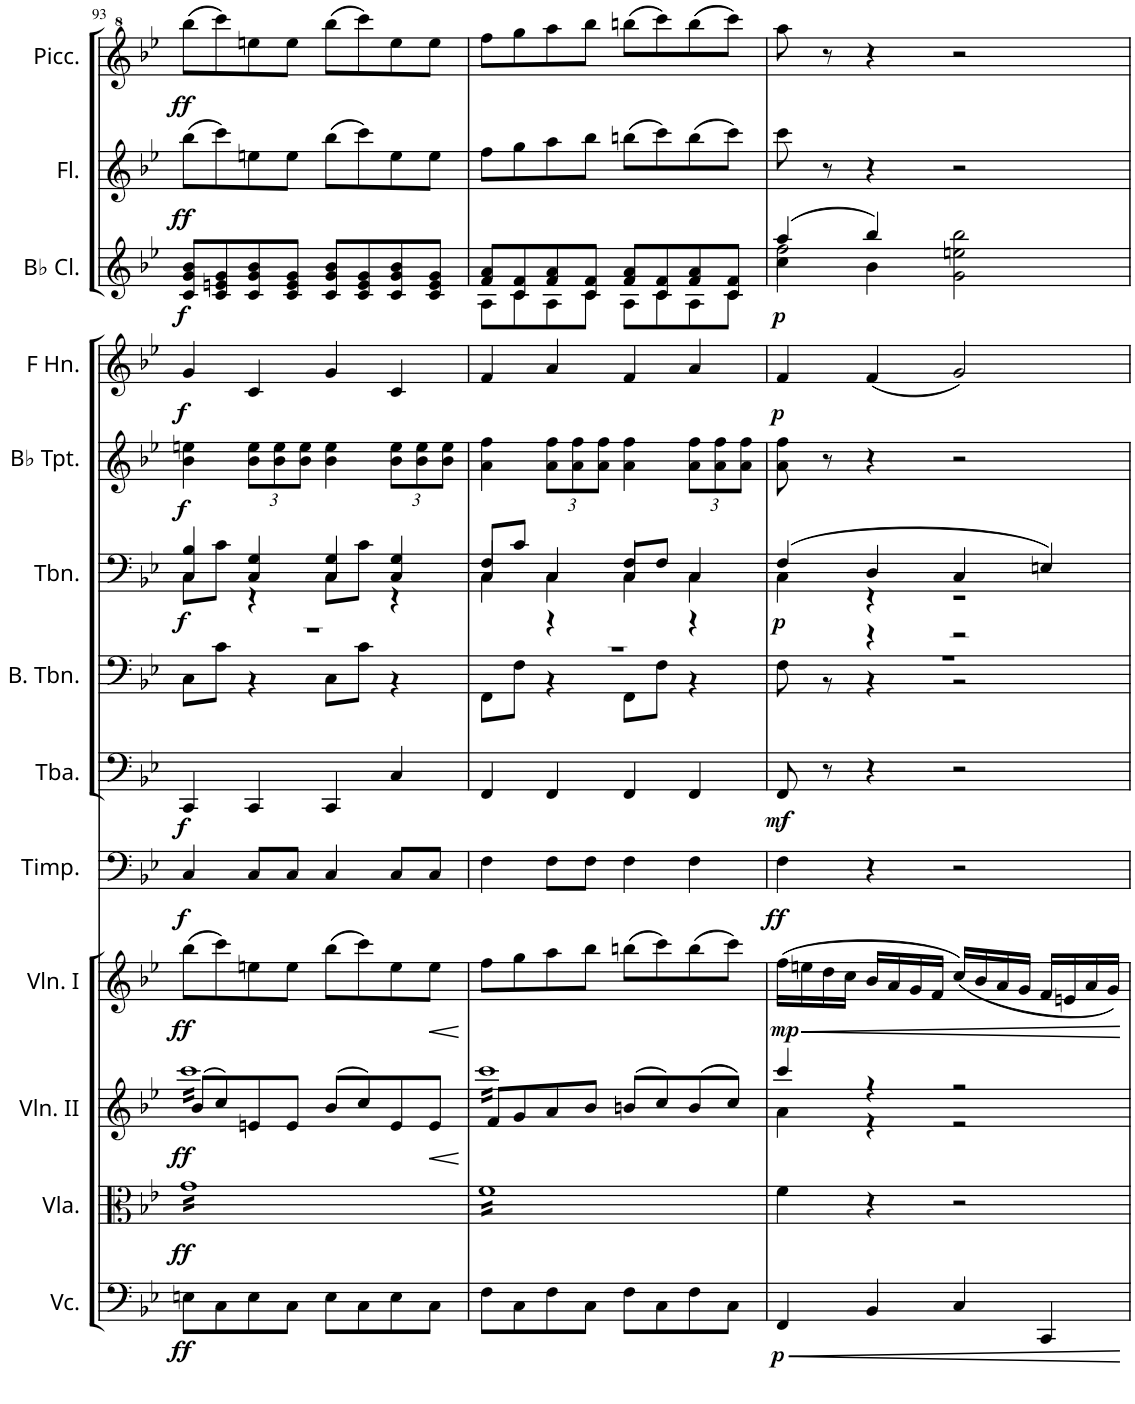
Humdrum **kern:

**kern	**dynam	**kern	**dynam	**kern	**dynam	**kern	**dynam	**kern	**dynam	**kern	**dynam	**kern	**kern	**dynam	**kern	**dynam	**kern	**dynam	**kern	**dynam	**kern	**dynam	**kern	**dynam	**kern	**dynam
*part14	*part14	*part13	*part13	*part12	*part12	*part11	*part11	*part10	*part10	*part9	*part9	*part8	*part7	*part7	*part6	*part6	*part5	*part5	*part4	*part4	*part3	*part3	*part2	*part2	*part1	*part1
*staff14	*staff14	*staff13	*staff13	*staff12	*staff12	*staff11	*staff11	*staff10	*staff10	*staff9	*staff9	*staff8	*staff7	*staff7	*staff6	*staff6	*staff5	*staff5	*staff4	*staff4	*staff3	*staff3	*staff2	*staff2	*staff1	*staff1
*I"Violoncello	*	*I"Viola	*	*I"Violin II	*	*I"Violin I	*	*I"Timpani	*	*I"Tuba	*	*I"Bass Trombone	*I"Trombone	*	*I"Bb Trumpet	*	*I"Horn in F	*	*I"Bassoon	*	*I"Bb Clarinet	*	*I"Flute	*	*I"Piccolo	*
*I'Vc.	*	*I'Vla.	*	*I'Vln. II	*	*I'Vln. I	*	*I'Timp.	*	*I'Tba.	*	*I'B. Tbn.	*I'Tbn.	*	*I'Bb Tpt.	*	*	*	*I'Bsn.	*	*I'Bb Cl.	*	*I'Fl.	*	*I'Picc.	*
!!LO:PB:g=z
*clefF4	*	*clefC3	*	*clefG2	*	*clefG2	*	*clefF4	*	*clefF4	*	*clefF4	*clefF4	*	*clefG2	*	*clefG2	*	*clefF4	*	*clefG2	*	*clefG2	*	*clefG^2	*
*	*	*	*	*	*	*	*	*	*	*	*	*	*	*	*ITrd1c2	*	*ITrd4c7	*	*	*	*ITrd1c2	*	*	*	*ITrd-7c-12	*
*k[b-e-]	*	*k[b-e-]	*	*k[b-e-]	*	*k[b-e-]	*	*k[b-e-]	*	*k[b-e-]	*	*k[b-e-]	*k[b-e-]	*	*k[b-e-]	*	*k[b-e-]	*	*k[b-e-]	*	*k[b-e-]	*	*k[b-e-]	*	*k[b-e-]	*
*M4/4	*	*M4/4	*	*M4/4	*	*M4/4	*	*M4/4	*	*M4/4	*	*M4/4	*M4/4	*	*M4/4	*	*M4/4	*	*M4/4	*	*M4/4	*	*M4/4	*	*M4/4	*
=93	=93	=93	=93	=93	=93	=93	=93	=93	=93	=93	=93	=93	=93	=93	=93	=93	=93	=93	=93	=93	=93	=93	=93	=93	=93	=93
*	*	*	*	*^	*	*	*	*	*	*	*	*^	*^	*	*	*	*	*	*	*	*	*	*	*	*	*
!	!LO:DY:b	!	!LO:DY:b	!	!	!LO:DY:b	!	!LO:DY:b	!	!LO:DY:b	!	!LO:DY:b	!	!	!	!	!LO:DY:b	!	!LO:DY:b	!	!LO:DY:b	!	!LO:DY:b	!	!LO:DY:b	!	!LO:DY:b	!	!LO:DY:b
*	*	*tremolo	*	*	*	*	*	*	*	*	*	*	*	*	*	*	*	*	*	*	*	*	*	*	*	*	*	*	*
*	*	*	*	*tremolo	*	*	*	*	*	*	*	*	*	*	*	*	*	*	*	*	*	*	*	*	*	*	*	*	*
8En\L	ff	16gLL	ff	(8b-/L	16cccLL	ff	(8bb-\L	ff	4C/	f	4CC/	f	1r	8C\L	4C/ 4B-/	8C\L	f	4b-\ 4een\	f	4g/	f	4G	ff	8c/ 8g/ 8b-/L	f	(8bb-\L	ff	(8bbb-\L	ff
.	.	16g	.	.	16ccc	.	.	.	.	.	.	.	.	.	.	.	.	.	.	.	.	.	.	.	.	.	.	.	.
8C\	.	16g	.	8cc/)	16ccc	.	8ccc\)	.	.	.	.	.	.	8c\J	.	8c\J	.	.	.	.	.	.	.	8c/ 8en/ 8g/	.	8ccc\)	.	8cccc\)	.
.	.	16g	.	.	16ccc	.	.	.	.	.	.	.	.	.	.	.	.	.	.	.	.	.	.	.	.	.	.	.	.
*	*	*	*	*	*	*	*	*	*	*	*	*	*	*	*	*	*	*Xbrackettup	*	*	*	*	*	*	*	*	*	*	*
8E\	.	16g	.	8en/	16ccc	.	8een\	.	8C/L	.	4CC/	.	.	4r	4C/ 4G/	4r	.	12b-\ 12ee\L	.	4c/	.	8En\L	.	8c/ 8g/ 8b-/	.	8een\	.	8eeen\	.
.	.	16g	.	.	16ccc	.	.	.	.	.	.	.	.	.	.	.	.	.	.	.	.	.	.	.	.	.	.	.	.
.	.	.	.	.	.	.	.	.	.	.	.	.	.	.	.	.	.	12b-\ 12ee\	.	.	.	.	.	.	.	.	.	.	.
8C\J	.	16g	.	8e/J	16ccc	.	8ee\J	.	8C/J	.	.	.	.	.	.	.	.	.	.	.	.	8C\J	.	8c/ 8e/ 8g/J	.	8ee\J	.	8eee\J	.
.	.	.	.	.	.	.	.	.	.	.	.	.	.	.	.	.	.	12b-\ 12ee\J	.	.	.	.	.	.	.	.	.	.	.
.	.	16g	.	.	16ccc	.	.	.	.	.	.	.	.	.	.	.	.	.	.	.	.	.	.	.	.	.	.	.	.
8E\L	.	16g	.	(8b-/L	16ccc	.	(8bb-\L	.	4C/	.	4CC/	.	.	8C\L	4C/ 4G/	8C\L	.	4b-\ 4ee\	.	4g/	.	4G	.	8c/ 8g/ 8b-/L	.	(8bb-\L	.	(8bbb-\L	.
.	.	16g	.	.	16ccc	.	.	.	.	.	.	.	.	.	.	.	.	.	.	.	.	.	.	.	.	.	.	.	.
8C\	.	16g	.	8cc/)	16ccc	.	8ccc\)	.	.	.	.	.	.	8c\J	.	8c\J	.	.	.	.	.	.	.	8c/ 8e/ 8g/	.	8ccc\)	.	8cccc\)	.
.	.	16g	.	.	16ccc	.	.	.	.	.	.	.	.	.	.	.	.	.	.	.	.	.	.	.	.	.	.	.	.
8E\	.	16g	.	8e/	16ccc	.	8ee\	.	8C/L	.	4C/	.	.	4r	4C/ 4G/	4r	.	12b-\ 12ee\L	.	4c/	.	8E\L	.	8c/ 8g/ 8b-/	.	8ee\	.	8eee\	.
.	.	16g	.	.	16ccc	.	.	.	.	.	.	.	.	.	.	.	.	.	.	.	.	.	.	.	.	.	.	.	.
.	.	.	.	.	.	.	.	.	.	.	.	.	.	.	.	.	.	12b-\ 12ee\	.	.	.	.	.	.	.	.	.	.	.
!	!	!	!	!	!	!	!	!LO:HP:b	!	!	!	!	!	!	!	!	!	!	!	!	!	!	!	!	!	!	!	!	!
8C\J	.	16g	.	8e/J	16ccc	.	8ee\J	<	8C/J	.	.	.	.	.	.	.	.	.	.	.	.	8C\J	.	8c/ 8e/ 8g/J	.	8ee\J	.	8eee\J	.
.	.	.	.	.	.	.	.	.	.	.	.	.	.	.	.	.	.	12b-\ 12ee\J	.	.	.	.	.	.	.	.	.	.	.
.	.	16gJJ	.	.	16cccJJ	.	.	.	.	.	.	.	.	.	.	.	.	.	.	.	.	.	.	.	.	.	.	.	.
=94	=94	=94	=94	=94	=94	=94	=94	=94	=94	=94	=94	=94	=94	=94	=94	=94	=94	=94	=94	=94	=94	=94	=94	=94	=94	=94	=94	=94	=94
*	*	*	*	*	*	*	*	*	*	*	*	*	*	*	*	*^	*	*	*	*	*	*	*	*^	*	*	*	*	*
8F\L	.	16fLL	.	8f/L	16cccLL	.	8ff\L	.	4F\	.	4FF/	.	1r	8FF\L	4F/	4C\	8C/L	.	4a\ 4ff\	.	4f/	.	4F	.	8f/ 8a/L	8A\L	.	8ff\L	.	8fff\L	.
.	.	16f	.	.	16ccc	.	.	.	.	.	.	.	.	.	.	.	.	.	.	.	.	.	.	.	.	.	.	.	.	.	.
8C\	.	16f	.	8g/	16ccc	.	8gg\	.	.	.	.	.	.	8F\J	.	.	8c/J	.	.	.	.	.	.	.	8c/ 8f/	8c\	.	8gg\	.	8ggg\	.
.	.	16f	.	.	16ccc	.	.	.	.	.	.	.	.	.	.	.	.	.	.	.	.	.	.	.	.	.	.	.	.	.	.
8F\	.	16f	.	8a/	16ccc	.	8aa\	.	8F\L	.	4FF/	.	.	4r	4C/	4C\	4r	.	12a\ 12ff\L	.	4a/	.	4C	.	8f/ 8a/	8A\	.	8aa\	.	8aaa\	.
.	.	16f	.	.	16ccc	.	.	.	.	.	.	.	.	.	.	.	.	.	.	.	.	.	.	.	.	.	.	.	.	.	.
.	.	.	.	.	.	.	.	.	.	.	.	.	.	.	.	.	.	.	12a\ 12ff\	.	.	.	.	.	.	.	.	.	.	.	.
8C\J	.	16f	.	8b-/J	16ccc	.	8bb-\J	.	8F\J	.	.	.	.	.	.	.	.	.	.	.	.	.	.	.	8c/ 8f/J	8c\J	.	8bb-\J	.	8bbb-\J	.
.	.	.	.	.	.	.	.	.	.	.	.	.	.	.	.	.	.	.	12a\ 12ff\J	.	.	.	.	.	.	.	.	.	.	.	.
.	.	16f	.	.	16ccc	.	.	.	.	.	.	.	.	.	.	.	.	.	.	.	.	.	.	.	.	.	.	.	.	.	.
8F\L	.	16f	.	(8bn/L	16ccc	.	(8bbn\L	.	4F\	.	4FF/	.	.	8FF\L	4F/	4C\	8C/L	.	4a\ 4ff\	.	4f/	.	4F	.	8f/ 8a/L	8A\L	.	(8bbn\L	.	(8bbbn\L	.
.	.	16f	.	.	16ccc	.	.	.	.	.	.	.	.	.	.	.	.	.	.	.	.	.	.	.	.	.	.	.	.	.	.
8C\	.	16f	.	8cc/)	16ccc	.	8ccc\)	.	.	.	.	.	.	8F\J	.	.	8F/J	.	.	.	.	.	.	.	8c/ 8f/	8c\	.	8ccc\)	.	8cccc\)	.
.	.	16f	.	.	16ccc	.	.	.	.	.	.	.	.	.	.	.	.	.	.	.	.	.	.	.	.	.	.	.	.	.	.
8F\	.	16f	.	(8b/	16ccc	.	(8bb\	.	4F\	.	4FF/	.	.	4r	4C/	4C\	4r	.	12a\ 12ff\L	.	4a/	.	8F\L	.	8f/ 8a/	8A\	.	(8bb\	.	(8bbb\	.
.	.	16f	.	.	16ccc	.	.	.	.	.	.	.	.	.	.	.	.	.	.	.	.	.	.	.	.	.	.	.	.	.	.
.	.	.	.	.	.	.	.	.	.	.	.	.	.	.	.	.	.	.	12a\ 12ff\	.	.	.	.	.	.	.	.	.	.	.	.
8C\J	.	16f	.	8cc/J)	16ccc	.	8ccc\J)	.	.	.	.	.	.	.	.	.	.	.	.	.	.	.	8F\J	.	8c/ 8f/J	8c\J	.	8ccc\J)	.	8cccc\J)	.
.	.	.	.	.	.	.	.	.	.	.	.	.	.	.	.	.	.	.	12a\ 12ff\J	.	.	.	.	.	.	.	.	.	.	.	.
.	.	16fJJ	.	.	16cccJJ	.	.	.	.	.	.	.	.	.	.	.	.	.	.	.	.	.	.	.	.	.	.	.	.	.	.
*	*	*	*	*Xtremolo	*	*	*	*	*	*	*	*	*	*	*	*	*	*	*	*	*	*	*	*	*	*	*	*	*	*	*
*	*	*Xtremolo	*	*	*	*	*	*	*	*	*	*	*	*	*	*	*	*	*	*	*	*	*	*	*	*	*	*	*	*	*
=95	=95	=95	=95	=95	=95	=95	=95	=95	=95	=95	=95	=95	=95	=95	=95	=95	=95	=95	=95	=95	=95	=95	=95	=95	=95	=95	=95	=95	=95	=95	=95
*	*	*	*	*	*	*	*	*	*	*	*	*	*	*	*	*	*	*	*	*	*	*	*	*	*	*^	*	*	*	*	*
!	!LO:DY:b	!	!	!	!	!	!	!LO:DY:b	!	!LO:DY:b	!	!LO:DY:b	!	!	!	!	!	!LO:DY:b	!	!	!	!LO:DY:b	!	!	!	!	!	!LO:DY:b	!	!	!	!
4FF/	p	4f\	.	4ccc/	4a\	.	(16ff\LL	mp	4F\	ff	8FF/	mf	1r	8F\	(4F/	4C\	4ryy	p	8a\ 8ff\	.	4f/	p	8F	.	(4aa/	2ff\	4cc\	p	8ccc\	.	8aaa\	.
.	.	.	.	.	.	.	16een\	.	.	.	.	.	.	.	.	.	.	.	.	.	.	.	.	.	.	.	.	.	.	.	.	.
.	.	.	.	.	.	.	16dd\	.	.	.	8r	.	.	8r	.	.	.	.	8r	.	.	.	8r	.	.	.	.	.	8r	.	8r	.
.	.	.	.	.	.	.	16cc\JJ	.	.	.	.	.	.	.	.	.	.	.	.	.	.	.	.	.	.	.	.	.	.	.	.	.
4BB-/	.	4r	.	4r	4r	.	16b-/LL	.	4r	.	4r	.	.	4r	4D/	4r	4r	.	4r	.	(4f/	.	4r	.	4bb-/)	.	4b-\	.	4r	.	4r	.
.	.	.	.	.	.	.	16a/	.	.	.	.	.	.	.	.	.	.	.	.	.	.	.	.	.	.	.	.	.	.	.	.	.
.	.	.	.	.	.	.	16g/	.	.	.	.	.	.	.	.	.	.	.	.	.	.	.	.	.	.	.	.	.	.	.	.	.
.	.	.	.	.	.	.	16f/JJ	.	.	.	.	.	.	.	.	.	.	.	.	.	.	.	.	.	.	.	.	.	.	.	.	.
4C/	.	2r	.	2r	2r	.	(16cc/LL)	.	2r	.	2r	.	.	2r	4C/	2r	2r	.	2r	.	2g/)	.	2r	.	2g\ 2een\ 2bb-\	2ryy	2ryy	.	2r	.	2r	.
.	.	.	.	.	.	.	16b-/	.	.	.	.	.	.	.	.	.	.	.	.	.	.	.	.	.	.	.	.	.	.	.	.	.
.	.	.	.	.	.	.	16a/	.	.	.	.	.	.	.	.	.	.	.	.	.	.	.	.	.	.	.	.	.	.	.	.	.
.	.	.	.	.	.	.	16g/JJ	.	.	.	.	.	.	.	.	.	.	.	.	.	.	.	.	.	.	.	.	.	.	.	.	.
4CC/	.	.	.	.	.	.	16f/LL	.	.	.	.	.	.	.	4En/)	.	.	.	.	.	.	.	.	.	.	.	.	.	.	.	.	.
.	.	.	.	.	.	.	16en/	.	.	.	.	.	.	.	.	.	.	.	.	.	.	.	.	.	.	.	.	.	.	.	.	.
.	.	.	.	.	.	.	16a/	.	.	.	.	.	.	.	.	.	.	.	.	.	.	.	.	.	.	.	.	.	.	.	.	.
.	.	.	.	.	.	.	16g/JJ)	.	.	.	.	.	.	.	.	.	.	.	.	.	.	.	.	.	.	.	.	.	.	.	.	.
*	*	*	*	*	*	*	*	*	*	*	*	*	*v	*v	*	*	*	*	*	*	*	*	*	*	*v	*v	*v	*	*	*	*	*
*	*	*	*	*v	*v	*	*	*	*	*	*	*	*	*v	*v	*v	*	*	*	*	*	*	*	*	*	*	*	*	*
.	.	.	.	.	.	.	[	.	.	.	.	.	.	.	.	.	.	.	.	.	.	.	.	.	.	.
=	=	=	=	=	=	=	=	=	=	=	=	=	=	=	=	=	=	=	=	=	=	=	=	=	=	=
*-	*-	*-	*-	*-	*-	*-	*-	*-	*-	*-	*-	*-	*-	*-	*-	*-	*-	*-	*-	*-	*-	*-	*-	*-	*-	*-
